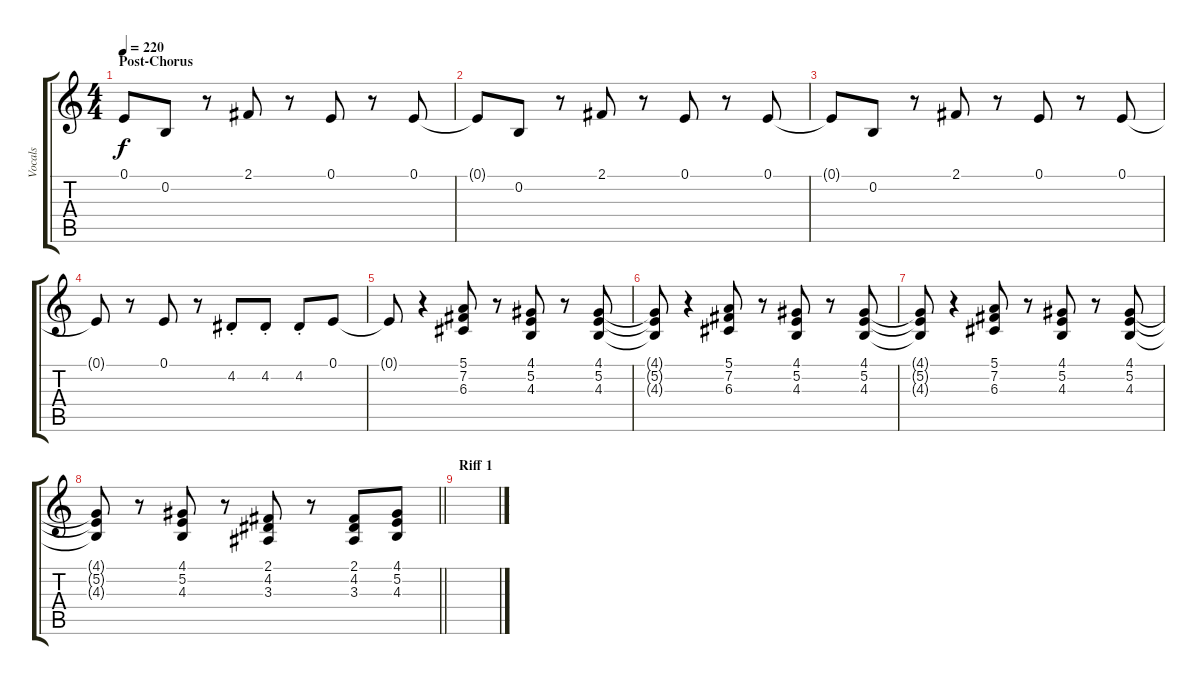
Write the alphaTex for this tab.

\track ("Vocals" "Vocals") {instrument clarinet}
\staff {score tabs}
\tuning (E4 B3 G3 D3 A2 E2) {hide}
\ts (4 4)
\section ("" "Post-Chorus")
\tempo 220
\clef g2
\ks c
0.1.8{dy f} 0.2.8 r.8 2.1.8 r.8 0.1.8 r.8 0.1.8 |
0.1{t}.8 0.2.8 r.8 2.1.8 r.8 0.1.8 r.8 0.1.8 |
0.1{t}.8 0.2.8 r.8 2.1.8 r.8 0.1.8 r.8 0.1.8 |
0.1{t}.8 r.8 0.1.8 r.8 4.2{st}.8 4.2{st}.8 4.2{st}.8 0.1.8 |
0.1{t}.8 r.4 (5.1 7.2 6.3).8 r.8 (4.1 5.2 4.3).8 r.8 (4.1 5.2 4.3).8 |
(4.1{t} 5.2{t} 4.3{t}).8 r.4 (5.1 7.2 6.3).8 r.8 (4.1 5.2 4.3).8 r.8 (4.1 5.2 4.3).8 |
(4.1{t} 5.2{t} 4.3{t}).8 r.4 (5.1 7.2 6.3).8 r.8 (4.1 5.2 4.3).8 r.8 (4.1 5.2 4.3).8 |
\barLineRight lightlight
(4.1{t} 5.2{t} 4.3{t}).8 r.8 (4.1 5.2 4.3).8 r.8 (2.1 4.2 3.3).8 r.8 (2.1 4.2 3.3).8 (4.1 5.2 4.3).8 |
\section ("" "Riff 1")
